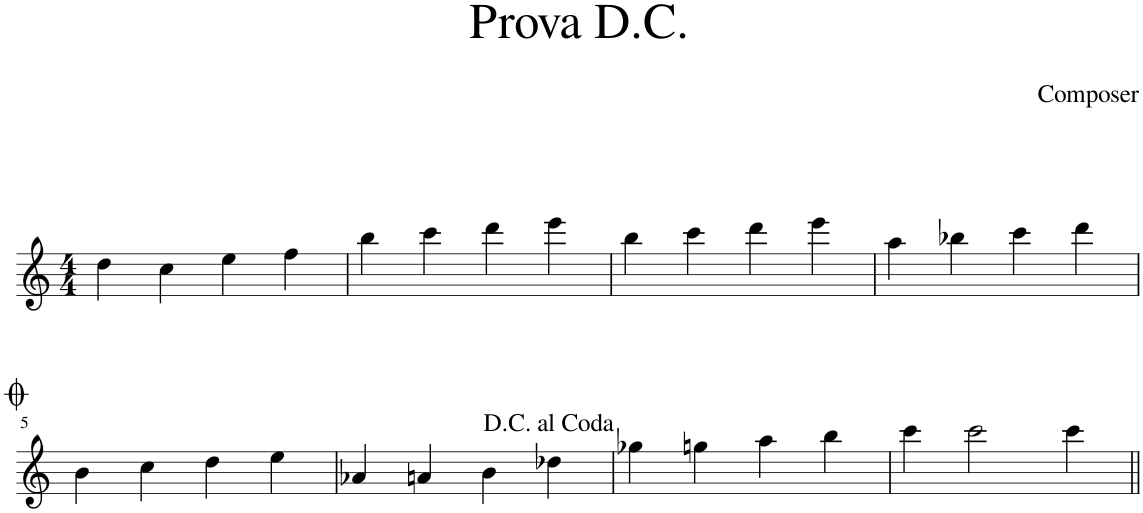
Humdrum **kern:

**kern
*part1
*staff1
*I"Piano
*I'Pno.
*clefG2
*k[]
*M4/4
=1
4dd\
4cc\
4ee\
4ff\
=2
4bb\
4ccc\
4ddd\
4eee\
=3
4bb\
4ccc\
4ddd\
4eee\
=4
4aa\
4bb-X\
4ccc\
4ddd\
!!LO:LB:g=z
=5
4b\
4cc\
4dd\
4ee\
=6
4a-X/
4an/
4b\
4dd-X\
=7
4gg-X\
4ggn\
4aa\
4bb\
=8
4ccc\
2ccc\
4ccc\
=||
*-
